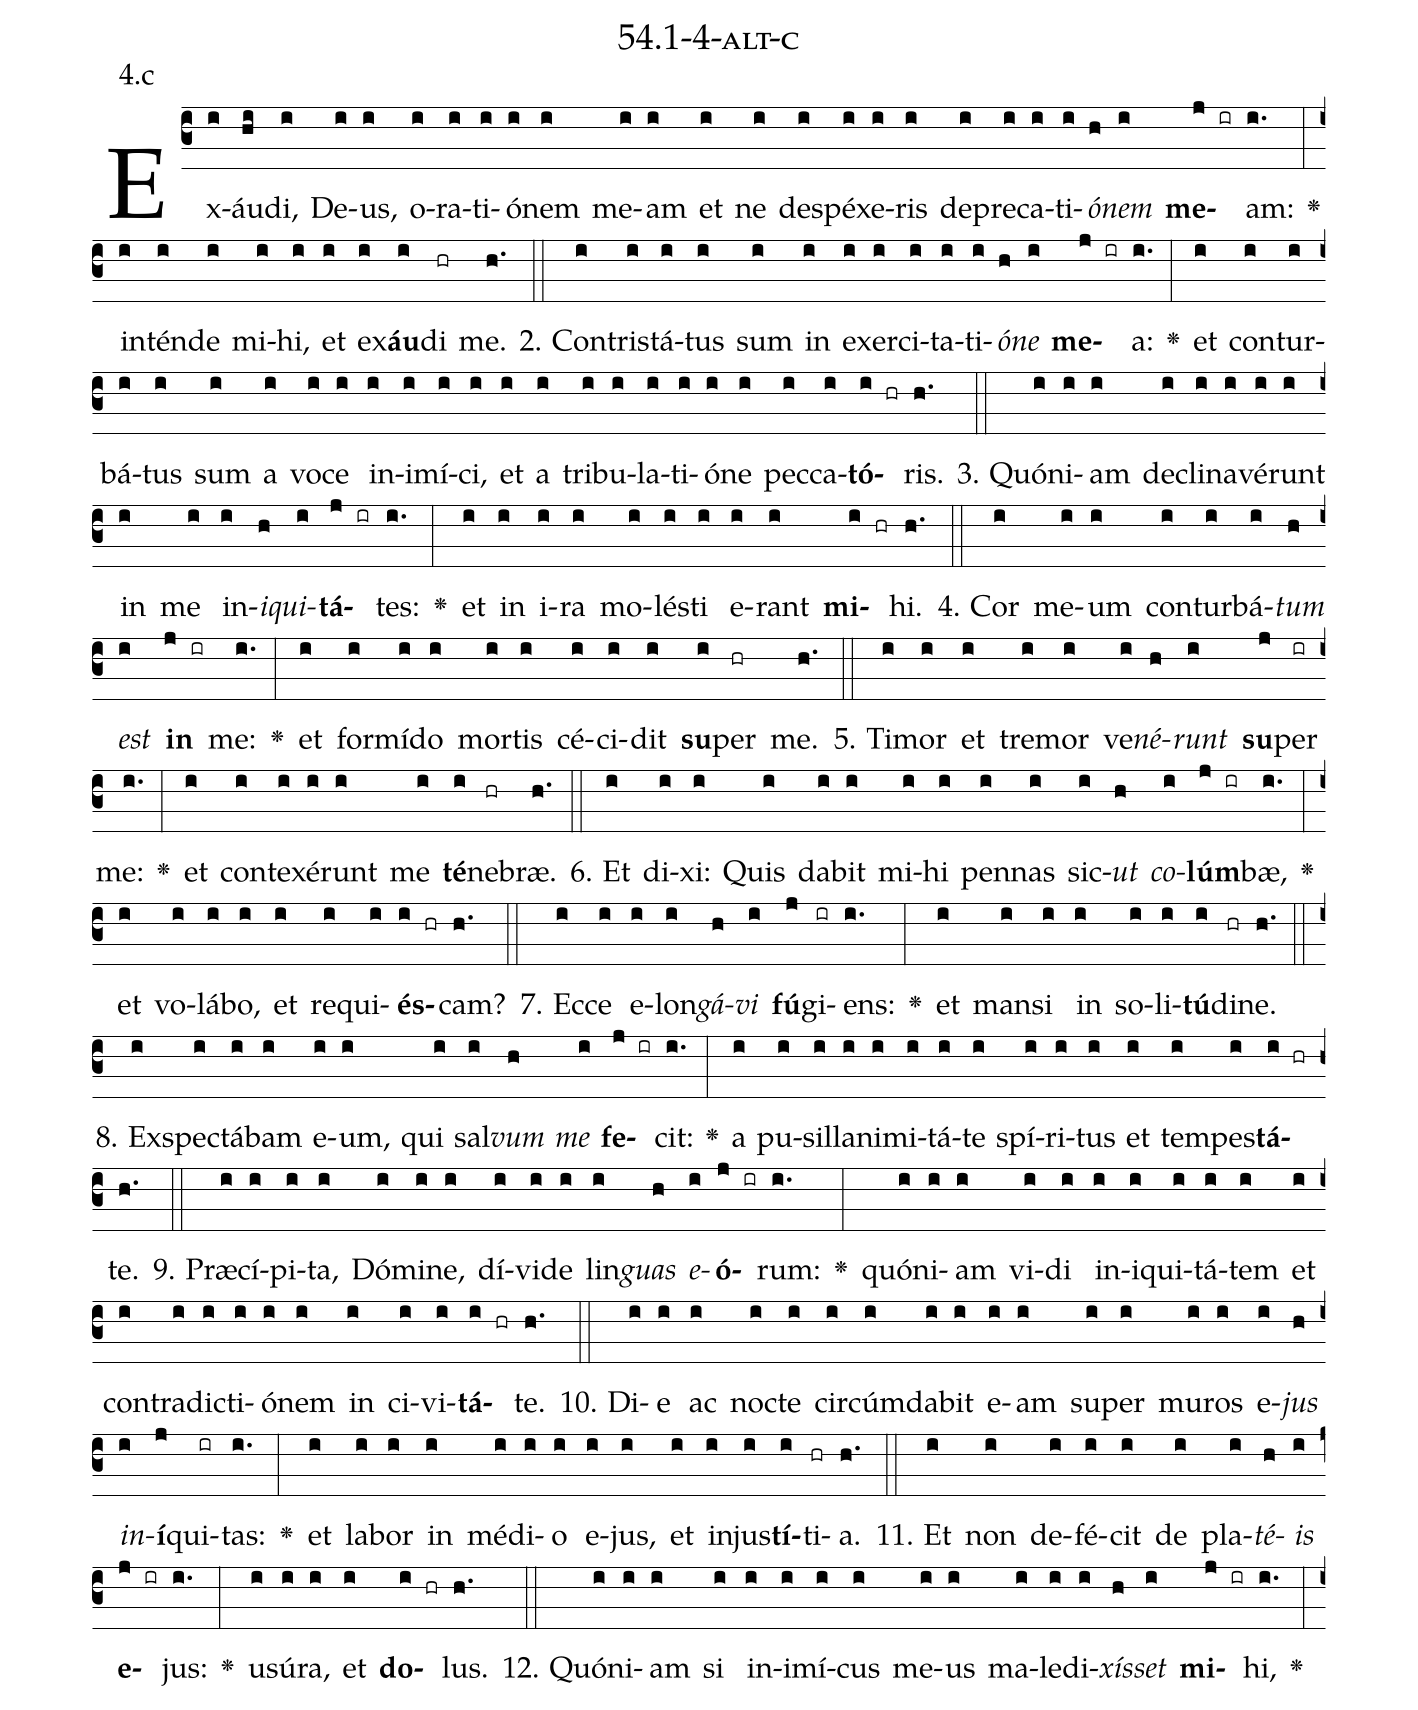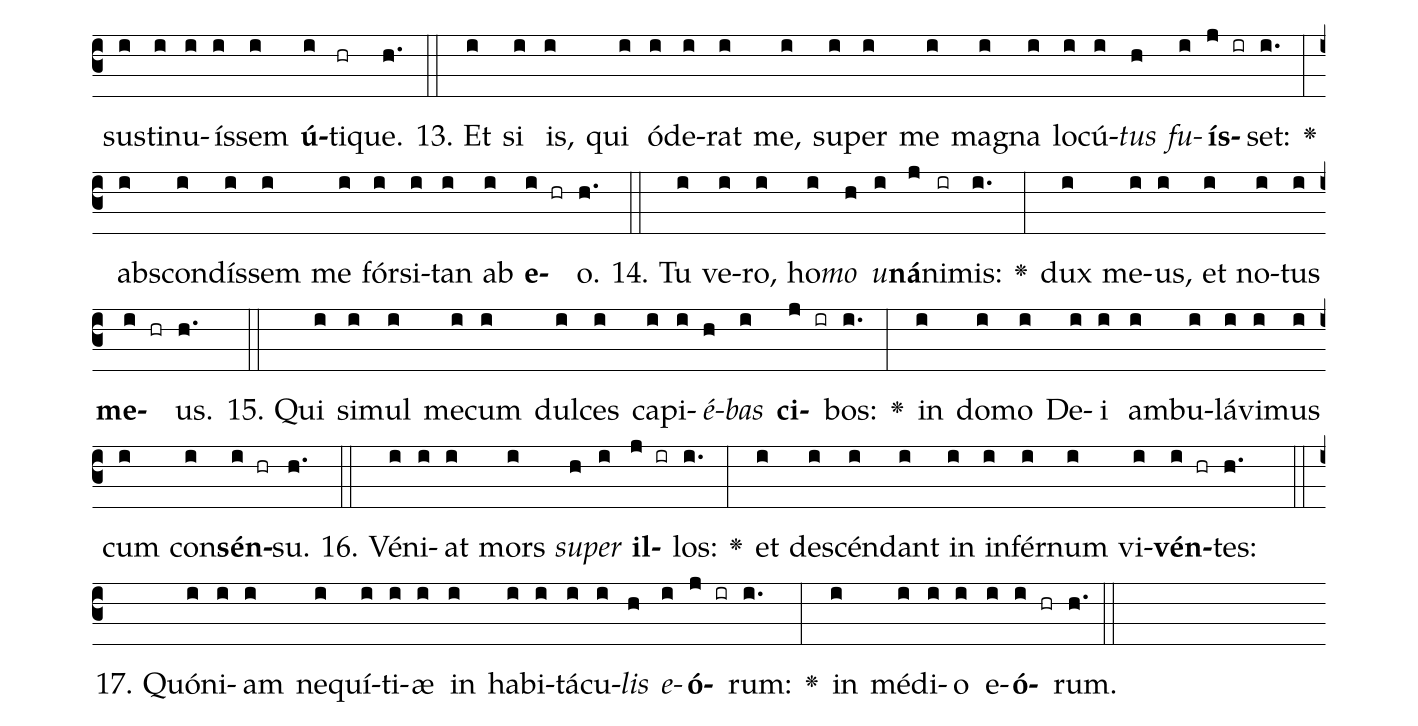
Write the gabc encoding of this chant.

name: 54.1-4-alt-c;
annotation: 4.c;
%%
(c3)Ex(i)áu(hi)di,(i) De(i)us,(i) o(i)ra(i)ti(i)ó(i)nem(i) me(i)am(i) et(i) ne(i) de(i)spé(i)xe(i)ris(i) de(i)pre(i)ca(i)ti(i)<i>ó</i>(h)<i>nem</i>(i) <b>me</b>(j ir)am:(i.) <v>\greheightstar</v>(:) in(i)tén(i)de(i) mi(i)hi,(i) et(i) ex(i)<b>áu</b>(i)di(hr) me.(h.) (::)
2. Con(i)tris(i)tá(i)tus(i) sum(i) in(i) ex(i)er(i)ci(i)ta(i)ti(i)<i>ó</i>(h)<i>ne</i>(i) <b>me</b>(j ir)a:(i.) <v>\greheightstar</v>(:) et(i) con(i)tur(i)bá(i)tus(i) sum(i) a(i) vo(i)ce(i) in(i)i(i)mí(i)ci,(i) et(i) a(i) tri(i)bu(i)la(i)ti(i)ó(i)ne(i) pec(i)ca(i)<b>tó</b>(i hr)ris.(h.) (::)
3. Quón(i)i(i)am(i) de(i)cli(i)na(i)vé(i)runt(i) in(i) me(i) in(i)<i>i</i>(h)<i>qui</i>(i)<b>tá</b>(j ir)tes:(i.) <v>\greheightstar</v>(:) et(i) in(i) i(i)ra(i) mo(i)lés(i)ti(i) e(i)rant(i) <b>mi</b>(i hr)hi.(h.) (::)
4. Cor(i) me(i)um(i) con(i)tur(i)bá(i)<i>tum</i>(h) <i>est</i>(i) <b>in</b>(j ir) me:(i.) <v>\greheightstar</v>(:) et(i) for(i)mí(i)do(i) mor(i)tis(i) cé(i)ci(i)dit(i) <b>su</b>(i)per(hr) me.(h.) (::)
5. Ti(i)mor(i) et(i) tre(i)mor(i) ve(i)<i>né</i>(h)<i>runt</i>(i) <b>su</b>(j)per(ir) me:(i.) <v>\greheightstar</v>(:) et(i) con(i)te(i)xé(i)runt(i) me(i) <b>té</b>(i)ne(hr)bræ.(h.) (::)
6. Et(i) di(i)xi:(i) Quis(i) da(i)bit(i) mi(i)hi(i) pen(i)nas(i) sic(i)<i>ut</i>(h) <i>co</i>(i)<b>lúm</b>(j ir)bæ,(i.) <v>\greheightstar</v>(:) et(i) vo(i)lá(i)bo,(i) et(i) re(i)qui(i)<b>és</b>(i hr)cam?(h.) (::)
7. Ec(i)ce(i) e(i)lon(i)<i>gá</i>(h)<i>vi</i>(i) <b>fú</b>(j)gi(ir)ens:(i.) <v>\greheightstar</v>(:) et(i) man(i)si(i) in(i) so(i)li(i)<b>tú</b>(i)di(hr)ne.(h.) (::)
8. Ex(i)spec(i)tá(i)bam(i) e(i)um,(i) qui(i) sal(i)<i>vum</i>(h) <i>me</i>(i) <b>fe</b>(j ir)cit:(i.) <v>\greheightstar</v>(:) a(i) pu(i)sil(i)la(i)ni(i)mi(i)tá(i)te(i) spí(i)ri(i)tus(i) et(i) tem(i)pes(i)<b>tá</b>(i hr)te.(h.) (::)
9. Præ(i)cí(i)pi(i)ta,(i) Dó(i)mi(i)ne,(i) dí(i)vi(i)de(i) lin(i)<i>guas</i>(h) <i>e</i>(i)<b>ó</b>(j ir)rum:(i.) <v>\greheightstar</v>(:) quón(i)i(i)am(i) vi(i)di(i) in(i)i(i)qui(i)tá(i)tem(i) et(i) con(i)tra(i)dic(i)ti(i)ó(i)nem(i) in(i) ci(i)vi(i)<b>tá</b>(i hr)te.(h.) (::)
10. Di(i)e(i) ac(i) noc(i)te(i) cir(i)cúm(i)da(i)bit(i) e(i)am(i) su(i)per(i) mu(i)ros(i) e(i)<i>jus</i>(h) <i>in</i>(i)<b>í</b>(j)qui(ir)tas:(i.) <v>\greheightstar</v>(:) et(i) la(i)bor(i) in(i) mé(i)di(i)o(i) e(i)jus,(i) et(i) in(i)jus(i)<b>tí</b>(i)ti(hr)a.(h.) (::)
11. Et(i) non(i) de(i)fé(i)cit(i) de(i) pla(i)<i>té</i>(h)<i>is</i>(i) <b>e</b>(j ir)jus:(i.) <v>\greheightstar</v>(:) u(i)sú(i)ra,(i) et(i) <b>do</b>(i hr)lus.(h.) (::)
12. Quón(i)i(i)am(i) si(i) in(i)i(i)mí(i)cus(i) me(i)us(i) ma(i)le(i)di(i)<i>xís</i>(h)<i>set</i>(i) <b>mi</b>(j ir)hi,(i.) <v>\greheightstar</v>(:) sus(i)ti(i)nu(i)ís(i)sem(i) <b>ú</b>(i)ti(hr)que.(h.) (::)
13. Et(i) si(i) is,(i) qui(i) ó(i)de(i)rat(i) me,(i) su(i)per(i) me(i) ma(i)gna(i) lo(i)cú(i)<i>tus</i>(h) <i>fu</i>(i)<b>ís</b>(j ir)set:(i.) <v>\greheightstar</v>(:) abs(i)con(i)dís(i)sem(i) me(i) fór(i)si(i)tan(i) ab(i) <b>e</b>(i hr)o.(h.) (::)
14. Tu(i) ve(i)ro,(i) ho(i)<i>mo</i>(h) <i>u</i>(i)<b>ná</b>(j)ni(ir)mis:(i.) <v>\greheightstar</v>(:) dux(i) me(i)us,(i) et(i) no(i)tus(i) <b>me</b>(i hr)us.(h.) (::)
15. Qui(i) si(i)mul(i) me(i)cum(i) dul(i)ces(i) ca(i)pi(i)<i>é</i>(h)<i>bas</i>(i) <b>ci</b>(j ir)bos:(i.) <v>\greheightstar</v>(:) in(i) do(i)mo(i) De(i)i(i) am(i)bu(i)lá(i)vi(i)mus(i) cum(i) con(i)<b>sén</b>(i hr)su.(h.) (::)
16. Vé(i)ni(i)at(i) mors(i) <i>su</i>(h)<i>per</i>(i) <b>il</b>(j ir)los:(i.) <v>\greheightstar</v>(:) et(i) de(i)scén(i)dant(i) in(i) in(i)fér(i)num(i) vi(i)<b>vén</b>(i hr)tes:(h.) (::)
17. Quón(i)i(i)am(i) ne(i)quí(i)ti(i)æ(i) in(i) ha(i)bi(i)tá(i)cu(i)<i>lis</i>(h) <i>e</i>(i)<b>ó</b>(j ir)rum:(i.) <v>\greheightstar</v>(:) in(i) mé(i)di(i)o(i) e(i)<b>ó</b>(i hr)rum.(h.) (::)
